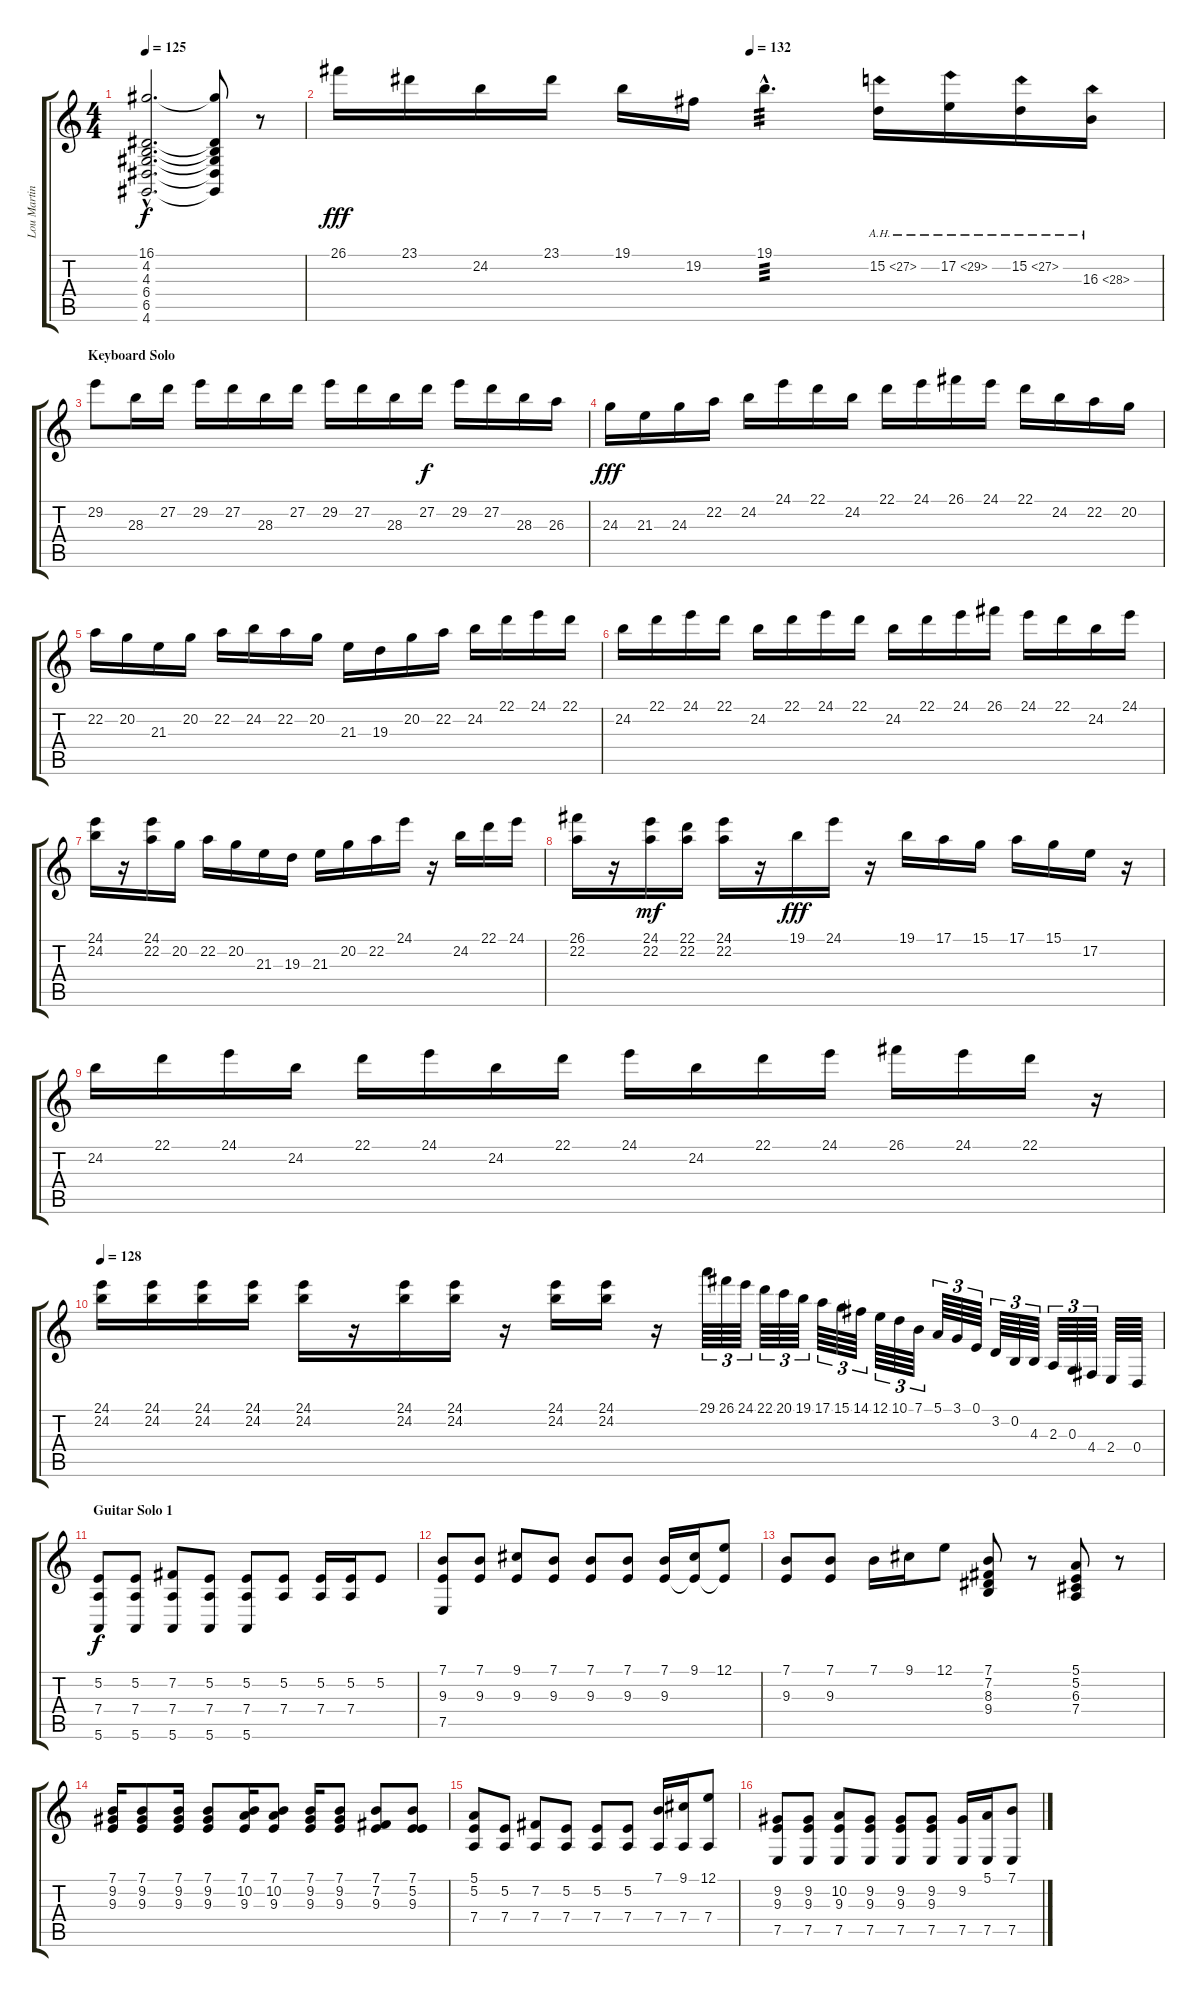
\track ("Lou Martin" "Lou Martin") {instrument drawbarorgan}
\staff {score tabs}
\tuning (E4 B3 G3 D3 A2 E2) {hide}
\ts (4 4)
\tempo 125
\clef g2
\ks c
(16.1{hac} 4.2{hac} 4.3{hac} 6.4{hac} 6.5{hac} 4.6{hac}).2{d dy f} (16.1{t} 4.2{t} 4.3{t} 6.4{t} 6.5{t} 4.6{t}).8 r.8 |
\tempo (132 0.5)
26.1.16{dy fff} 23.1.16 24.2.16 23.1.16 19.1.16 19.2.16 19.1{hac}.4{d tp 3} 15.2{ah 12}.16 17.2{ah 12}.16 15.2{ah 12}.16 16.3{ah 12}.16 |
\section ("" "Keyboard Solo")
29.2.8 28.3.16 27.2.16 29.2.16 27.2.16 28.3.16 27.2.16 29.2.16 27.2.16 28.3.16 27.2.16{dy f} 29.2.16 27.2.16 28.3.16 26.3.16 |
24.3.16{dy fff} 21.3.16 24.3.16 22.2.16 24.2.16 24.1.16 22.1.16 24.2.16 22.1.16 24.1.16 26.1.16 24.1.16 22.1.16 24.2.16 22.2.16 20.2.16 |
22.2.16 20.2.16 21.3.16 20.2.16 22.2.16 24.2.16 22.2.16 20.2.16 21.3.16 19.3.16 20.2.16 22.2.16 24.2.16 22.1.16 24.1.16 22.1.16 |
24.2.16 22.1.16 24.1.16 22.1.16 24.2.16 22.1.16 24.1.16 22.1.16 24.2.16 22.1.16 24.1.16 26.1.16 24.1.16 22.1.16 24.2.16 24.1.16 |
(24.1 24.2).16 r.16 (24.1 22.2).16 20.2.16 22.2.16 20.2.16 21.3.16 19.3.16 21.3.16 20.2.16 22.2.16 24.1.16 r.16 24.2.16 22.1.16 24.1.16 |
(26.1 22.2).16 r.16 (24.1 22.2).16{dy mf} (22.1 22.2).16 (24.1 22.2).16 r.16 19.1.16{dy fff} 24.1.16 r.16 19.1.16 17.1.16 15.1.16 17.1.16 15.1.16 17.2.16 r.16 |
24.2.16 22.1.16 24.1.16 24.2.16 22.1.16 24.1.16 24.2.16 22.1.16 24.1.16 24.2.16 22.1.16 24.1.16 26.1.16 24.1.16 22.1.16 r.16 |
\tempo 128
(24.1 24.2).16 (24.1 24.2).16 (24.1 24.2).16 (24.1 24.2).16 (24.1 24.2).16 r.16 (24.1 24.2).16 (24.1 24.2).16 r.16 (24.1 24.2).16 (24.1 24.2).16 r.16 29.1.64{tu (3 2)} 26.1.64{tu (3 2)} 24.1.64{tu (3 2)} 22.1.64{tu (3 2)} 20.1.64{tu (3 2)} 19.1.64{tu (3 2)} 17.1.64{tu (3 2)} 15.1.64{tu (3 2)} 14.1.64{tu (3 2)} 12.1.64{tu (3 2)} 10.1.64{tu (3 2)} 7.1.64{tu (3 2)} 5.1.64{tu (3 2)} 3.1.64{tu (3 2)} 0.1.64{tu (3 2)} 3.2.64{tu (3 2)} 0.2.64{tu (3 2)} 4.3.64{tu (3 2)} 2.3.64{tu (3 2)} 0.3.64{tu (3 2)} 4.4.64{tu (3 2)} 2.4.64 0.4.64 |
\section ("" "Guitar Solo 1")
(5.2 7.4 5.6).8{dy f volume 10} (5.2 7.4 5.6).8 (7.2 7.4 5.6).8 (5.2 7.4 5.6).8 (5.2 7.4 5.6).8 (5.2 7.4).8 (5.2 7.4).16 (5.2 7.4).16 5.2.8 |
(7.1 9.3 7.5).8 (7.1 9.3).8 (9.1 9.3).8 (7.1 9.3).8 (7.1 9.3).8 (7.1 9.3).8 (7.1 9.3).16 (9.1 9.3{t}).16 (12.1 9.3{t}).8 |
(7.1 9.3).8 (7.1 9.3).8 7.1.16 9.1.16 12.1.8 (7.1 7.2 8.3 9.4).8 r.8 (5.1 5.2 6.3 7.4).8 r.8 |
(7.1 9.2 9.3).16 (7.1 9.2 9.3).8 (7.1 9.2 9.3).16 (7.1 9.2 9.3).8 (7.1 10.2 9.3).16 (7.1 10.2 9.3).8 (7.1 9.2 9.3).16 (7.1 9.2 9.3).8 (7.1 7.2 9.3).8 (7.1 5.2 9.3).8 |
(5.1 5.2 7.4).8 (5.2 7.4).8 (7.2 7.4).8 (5.2 7.4).8 (5.2 7.4).8 (5.2 7.4).8 (7.1 7.4).16 (9.1 7.4).16 (12.1 7.4).8 |
(9.2 9.3 7.5).8 (9.2 9.3 7.5).8 (10.2 9.3 7.5).8 (9.2 9.3 7.5).8 (9.2 9.3 7.5).8 (9.2 9.3 7.5).8 (9.2 7.5).16 (5.1 7.5).16 (7.1 7.5).8
